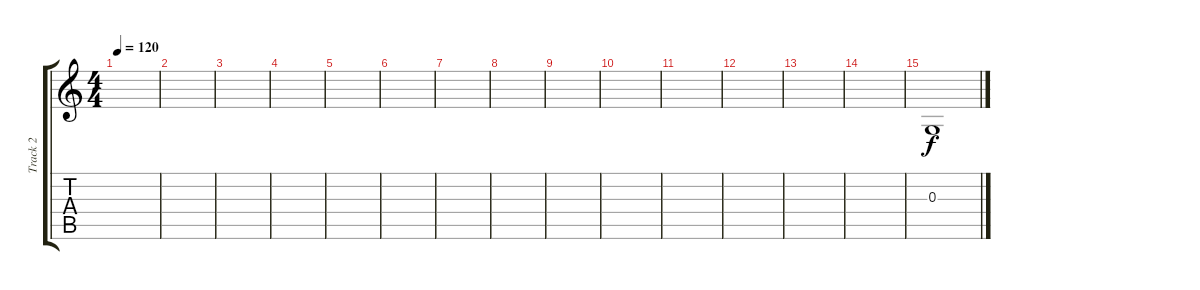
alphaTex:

\track ("Track 2" "Track 2") {instrument acousticgrandpiano}
\staff {score tabs}
\tuning (E4 B3 G3 D3 A2 E2) {hide}
\ts (4 4)
\tempo 120
\clef g2
\ks c
|
|
|
|
|
|
|
|
|
|
|
|
|
|
0.3.1
